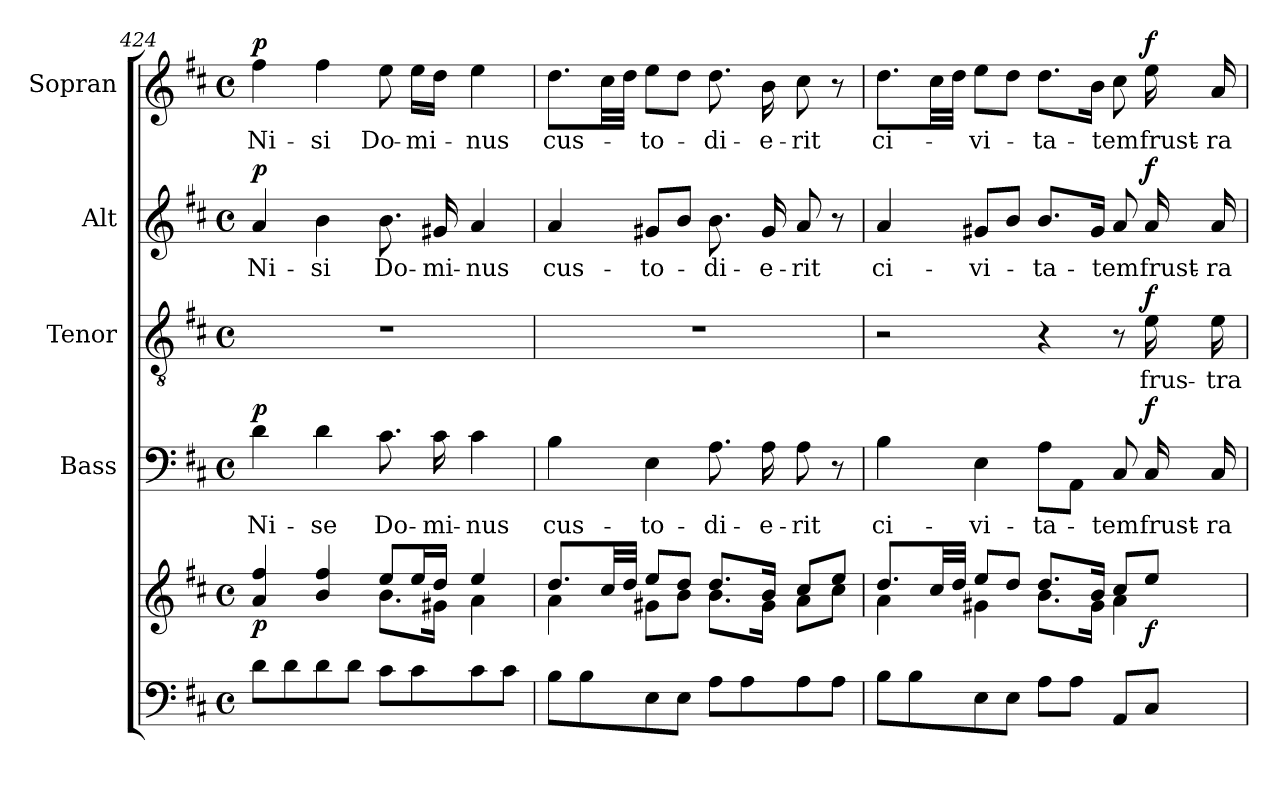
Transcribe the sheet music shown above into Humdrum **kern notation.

**kern	**kern	**dynam	**kern	**text	**dynam	**kern	**text	**dynam	**kern	**text	**dynam	**kern	**text	**dynam
*part5	*part5	*part5	*part4	*part4	*part4	*part3	*part3	*part3	*part2	*part2	*part2	*part1	*part1	*part1
*staff6	*staff5	*staff5/6	*staff4	*staff4	*staff4	*staff3	*staff3	*staff3	*staff2	*staff2	*staff2	*staff1	*staff1	*staff1
*	*	*	*I"Bass	*	*	*I"Tenor	*	*	*I"Alt	*	*	*I"Sopran	*	*
*	*	*	*I'B.	*	*	*I'T.	*	*	*I'A.	*	*	*I'S.	*	*
*clefF4	*clefG2	*	*clefF4	*	*	*clefGv2	*	*	*clefG2	*	*	*clefG2	*	*
*k[f#c#]	*k[f#c#]	*	*k[f#c#]	*	*	*k[f#c#]	*	*	*k[f#c#]	*	*	*k[f#c#]	*	*
*D:	*D:	*	*D:	*	*	*D:	*	*	*D:	*	*	*D:	*	*
*M4/4	*M4/4	*	*M4/4	*	*	*M4/4	*	*	*M4/4	*	*	*M4/4	*	*
*met(c)	*met(c)	*	*met(c)	*	*	*met(c)	*	*	*met(c)	*	*	*met(c)	*	*
=424	=424	=424	=424	=424	=424	=424	=424	=424	=424	=424	=424	=424	=424	=424
*	*^	*	*	*	*	*	*	*	*	*	*	*	*	*
!	!	!	!LO:DY:b	!	!LO:LY:b	!LO:DY:a	!	!	!	!	!LO:LY:b	!LO:DY:a	!	!LO:LY:b	!LO:DY:a
8d\L	4a/ 4ff#/	2ryy	p	4d\	Ni-	p	1r	.	.	4a/	Ni-	p	4ff#\	Ni-	p
8d\	.	.	.	.	.	.	.	.	.	.	.	.	.	.	.
!	!	!	!	!	!LO:LY:b	!	!	!	!	!	!LO:LY:b	!	!	!LO:LY:b	!
8d\	4b/ 4ff#/	.	.	4d\	-se	.	.	.	.	4b\	-si	.	4ff#\	-si	.
8d\J	.	.	.	.	.	.	.	.	.	.	.	.	.	.	.
!	!	!	!	!	!LO:LY:b	!	!	!	!	!	!LO:LY:b	!	!	!LO:LY:b	!
8c#\L	8ee/L	8.b\L	.	8.c#\	Do-	.	.	.	.	8.b\	Do-	.	8ee\	Do-	.
!	!	!	!	!	!	!	!	!	!	!	!	!	!	!LO:LY:b	!
8c#\	16ee/L	.	.	.	.	.	.	.	.	.	.	.	16ee\LL	-mi-	.
!	!	!	!	!	!LO:LY:b	!	!	!	!	!	!LO:LY:b	!	!	!	!
.	16dd/JJ	16g#X\Jk	.	16c#\	-mi-	.	.	.	.	16g#X/	-mi-	.	16dd\JJ	.	.
!	!	!	!	!	!LO:LY:b	!	!	!	!	!	!LO:LY:b	!	!	!LO:LY:b	!
8c#\	4ee/	4a\	.	4c#\	-nus	.	.	.	.	4a/	-nus	.	4ee\	-nus	.
8c#\J	.	.	.	.	.	.	.	.	.	.	.	.	.	.	.
!!LO:PB:g=z
=425	=425	=425	=425	=425	=425	=425	=425	=425	=425	=425	=425	=425	=425	=425	=425
!	!	!	!	!	!LO:LY:b	!	!	!	!	!	!LO:LY:b	!	!	!LO:LY:b	!
8B\L	8.dd/L	4a\	.	4B\	cus-	.	1r	.	.	4a/	cus-	.	8.dd\L	cus-	.
8B\	.	.	.	.	.	.	.	.	.	.	.	.	.	.	.
.	32cc#/LL	.	.	.	.	.	.	.	.	.	.	.	32cc#\LL	.	.
.	32dd/JJJ	.	.	.	.	.	.	.	.	.	.	.	32dd\JJJ	.	.
!	!	!	!	!	!LO:LY:b	!	!	!	!	!	!LO:LY:b	!	!	!LO:LY:b	!
8E\	8ee/L	8g#X\L	.	4E\	-to-	.	.	.	.	8g#X/L	-to-	.	8ee\L	-to-	.
8E\J	8dd/J	8b\J	.	.	.	.	.	.	.	8b/J	.	.	8dd\J	.	.
!	!	!	!	!	!LO:LY:b	!	!	!	!	!	!LO:LY:b	!	!	!LO:LY:b	!
8A\L	8.dd/L	8.b\L	.	8.A\	-di-	.	.	.	.	8.b\	-di-	.	8.dd\	-di-	.
8A\	.	.	.	.	.	.	.	.	.	.	.	.	.	.	.
!	!	!	!	!	!LO:LY:b	!	!	!	!	!	!LO:LY:b	!	!	!LO:LY:b	!
.	16b/Jk	16g#\Jk	.	16A\	-e-	.	.	.	.	16g#/	-e-	.	16b\	-e-	.
!	!	!	!	!	!LO:LY:b	!	!	!	!	!	!LO:LY:b	!	!	!LO:LY:b	!
8A\	8cc#/L	8a\L	.	8A\	-rit	.	.	.	.	8a/	-rit	.	8cc#\	-rit	.
8A\J	8ee/J	8cc#\J	.	8r	.	.	.	.	.	8r	.	.	8r	.	.
=426	=426	=426	=426	=426	=426	=426	=426	=426	=426	=426	=426	=426	=426	=426	=426
!	!	!	!	!	!LO:LY:b	!	!	!	!	!	!LO:LY:b	!	!	!LO:LY:b	!
8B\L	8.dd/L	4a\	.	4B\	ci-	.	2r	.	.	4a/	ci-	.	8.dd\L	ci-	.
8B\	.	.	.	.	.	.	.	.	.	.	.	.	.	.	.
.	32cc#/LL	.	.	.	.	.	.	.	.	.	.	.	32cc#\LL	.	.
.	32dd/JJJ	.	.	.	.	.	.	.	.	.	.	.	32dd\JJJ	.	.
!	!	!	!	!	!LO:LY:b	!	!	!	!	!	!LO:LY:b	!	!	!LO:LY:b	!
8E\	8ee/L	4g#X\	.	4E\	-vi-	.	.	.	.	8g#X/L	-vi-	.	8ee\L	-vi-	.
8E\J	8dd/J	.	.	.	.	.	.	.	.	8b/J	.	.	8dd\J	.	.
!	!	!	!	!	!LO:LY:b	!	!	!	!	!	!LO:LY:b	!	!	!LO:LY:b	!
8A\L	8.dd/L	8.b\L	.	8A\L	-ta-	.	4r	.	.	8.b/L	-ta-	.	8.dd\L	-ta-	.
8A\J	.	.	.	8AA\J	.	.	.	.	.	.	.	.	.	.	.
.	16b/Jk	16g#\Jk	.	.	.	.	.	.	.	16g#/Jk	.	.	16b\Jk	.	.
!	!	!	!	!	!LO:LY:b	!	!	!	!	!	!LO:LY:b	!	!	!LO:LY:b	!
8AA/L	8cc#/L	4a\	.	8C#/	-tem	.	8r	.	.	8a/	-tem	.	8cc#\	-tem	.
!	!	!	!LO:DY:b	!	!LO:LY:b	!LO:DY:a	!	!LO:LY:b	!LO:DY:a	!	!LO:LY:b	!LO:DY:a	!	!LO:LY:b	!LO:DY:a
8C#/J	8ee/J	.	f	16C#/	frust-	f	16e\	frus-	f	16a/	frust-	f	16ee\	frust-	f
!	!	!	!	!	!LO:LY:b	!	!	!LO:LY:b	!	!	!LO:LY:b	!	!	!LO:LY:b	!
.	.	.	.	16C#/	-ra	.	16e\	-tra	.	16a/	-ra	.	16a/	-ra	.
*	*v	*v	*	*	*	*	*	*	*	*	*	*	*	*	*
=	=	=	=	=	=	=	=	=	=	=	=	=	=	=
*-	*-	*-	*-	*-	*-	*-	*-	*-	*-	*-	*-	*-	*-	*-
